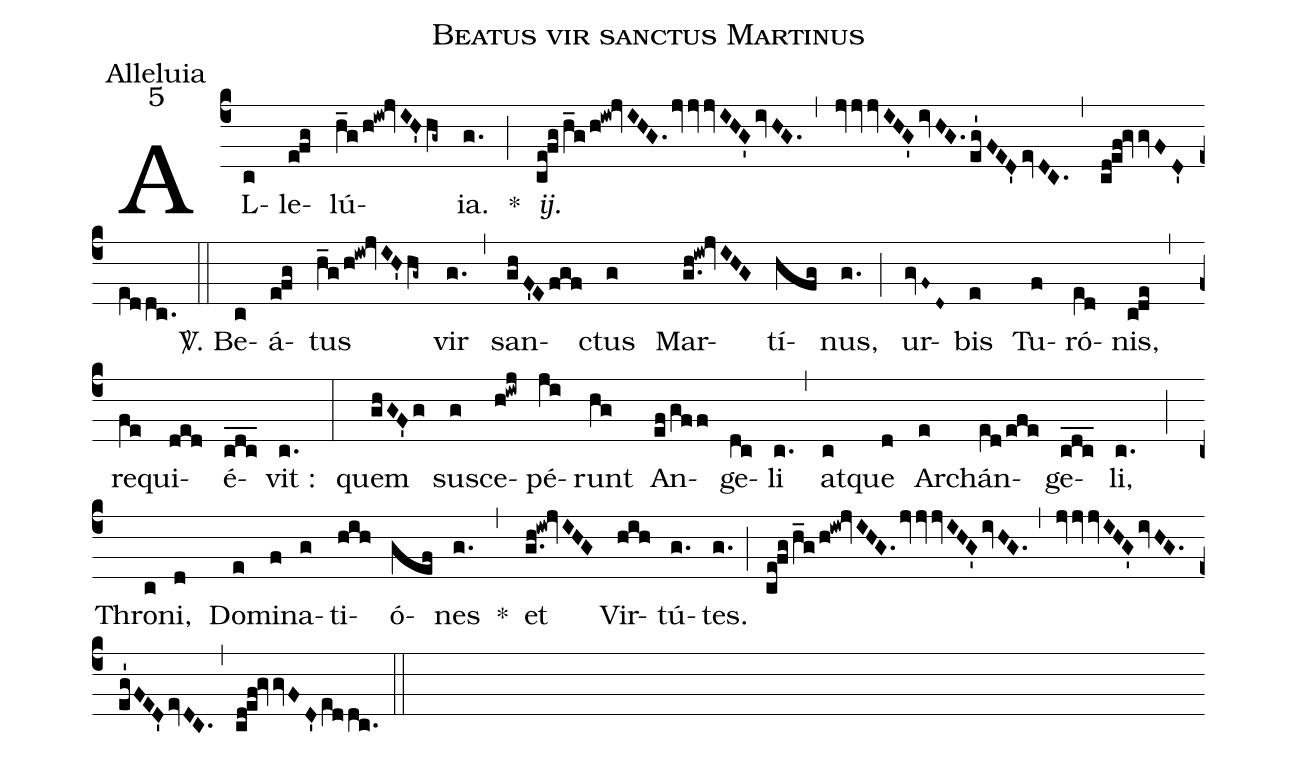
name:Beatus vir sanctus Martinus;
office-part:Alleluia;
mode:5;
%%
(c4) AL(c)le(efg)lú(h_g/h!iw!jvIH'hg~){ia}.(g.) *(;) <i>ij.</i>(ce!fg/h_g/h!iw!jvIHG.jvvvIHG'ivHG.) (,) (jvvvIHG'ivHG.eg'FED'evDC.) (,) (cd!ef!gvvFD'e[ll:1]ddc.) (::) <sp>V/</sp>. Be(c)á(efg)tus(h_g/h!iw!jvIH'hg~) vir(g.) (,) san(ghF'Efgf)ctus(g) Mar(g.h!iw!jvIHG)tí(hfg)nus,(g.) (;) ur(gvF~D~)bis(e) Tu(f)ró(e[ll:1]d)nis,(cde) (,) re(fe)qui(ded)é(cdc___)vit :(c.) (:) quem(ghGF'g) sus(g)ce(h!iwj)pé(ji)runt(hg) An(ef/gff)ge(dc)li(c.) (,) at(c)que(d) Arch(e)án(e[ll:1]d/efe)ge(cdc___)li,(c.) (;) <nlba>Thro(c)ni,(d) Do(e)mi(f)na(g)ti(hih)ó(gef)nes</nlba>(g.) *(,) et(g.h!iw!jvIHG) Vir(hih)tú(g.)tes.(g.) (;) (ce!fg/h_g/h!iw!jvIHG.jvvvIHG'ivHG.) (,) (jvvvIHG'ivHG.eg'FED'evDC.) (,) (cd!ef!gvvFD'e[ll:1]ddc.) (::)
